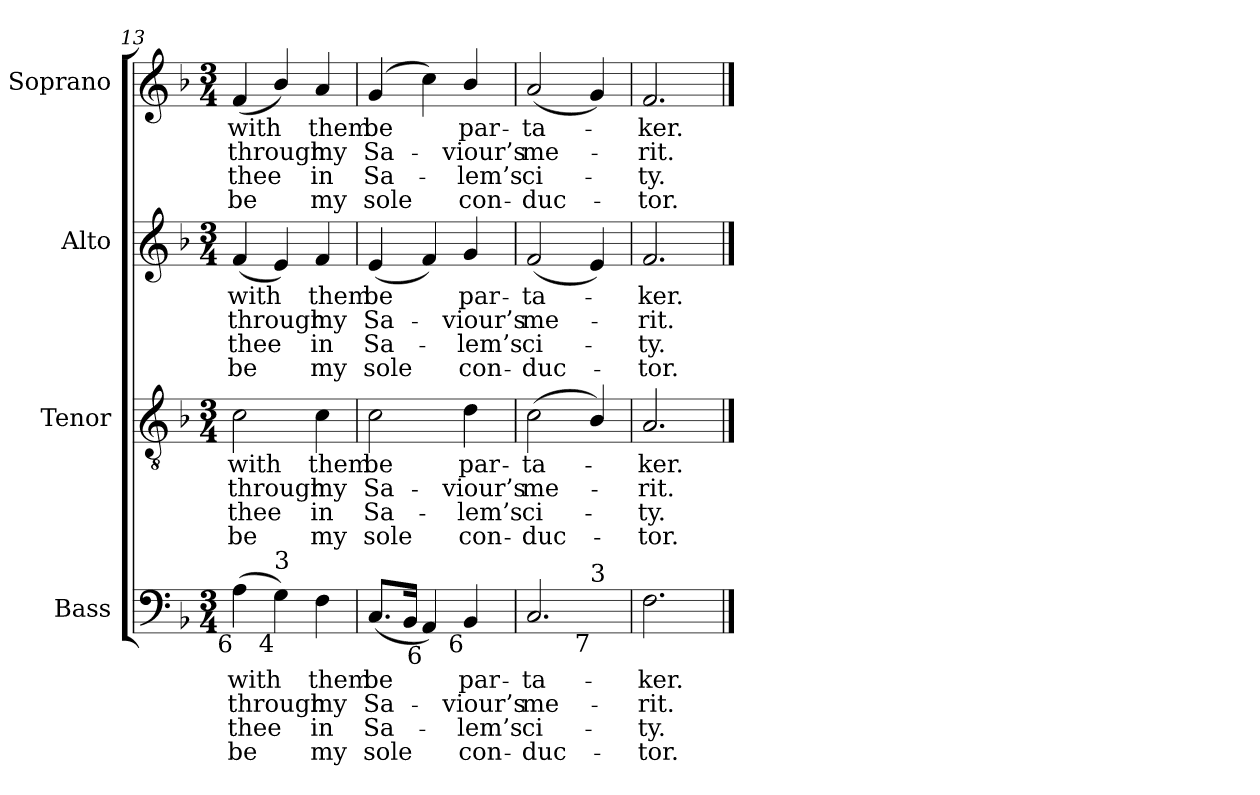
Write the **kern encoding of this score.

**kern	**text	**text	**text	**text	**kern	**text	**text	**text	**text	**kern	**text	**text	**text	**text	**kern	**text	**text	**text	**text
*part4	*part4	*part4	*part4	*part4	*part3	*part3	*part3	*part3	*part3	*part2	*part2	*part2	*part2	*part2	*part1	*part1	*part1	*part1	*part1
*staff4	*staff4	*staff4	*staff4	*staff4	*staff3	*staff3	*staff3	*staff3	*staff3	*staff2	*staff2	*staff2	*staff2	*staff2	*staff1	*staff1	*staff1	*staff1	*staff1
*I"Bass	*	*	*	*	*I"Tenor	*	*	*	*	*I"Alto	*	*	*	*	*I"Soprano	*	*	*	*
*I'B.	*	*	*	*	*I'T.	*	*	*	*	*I'A.	*	*	*	*	*I'S.	*	*	*	*
*clefF4	*	*	*	*	*clefGv2	*	*	*	*	*clefG2	*	*	*	*	*clefG2	*	*	*	*
*	*	*	*	*	*ITrd7c12	*	*	*	*	*	*	*	*	*	*	*	*	*	*
*k[b-]	*	*	*	*	*k[b-]	*	*	*	*	*k[b-]	*	*	*	*	*k[b-]	*	*	*	*
*F:	*	*	*	*	*F:	*	*	*	*	*F:	*	*	*	*	*F:	*	*	*	*
*M3/4	*	*	*	*	*M3/4	*	*	*	*	*M3/4	*	*	*	*	*M3/4	*	*	*	*
=13	=13	=13	=13	=13	=13	=13	=13	=13	=13	=13	=13	=13	=13	=13	=13	=13	=13	=13	=13
!	!LO:LY:b:color=#000000	!LO:LY:b:color=#000000	!LO:LY:b:color=#000000	!LO:LY:b:color=#000000	!	!	!	!	!	!	!	!	!	!	!	!	!	!	!
!	!	!	!	!	!	!LO:LY:b:color=#000000	!LO:LY:b:color=#000000	!LO:LY:b:color=#000000	!LO:LY:b:color=#000000	!	!	!	!	!	!	!	!	!	!
!	!	!	!	!	!	!	!	!	!	!	!LO:LY:b:color=#000000	!LO:LY:b:color=#000000	!LO:LY:b:color=#000000	!LO:LY:b:color=#000000	!	!	!	!	!
!LO:TX:b:rj:t=6	!	!	!	!	!	!	!	!	!	!	!	!	!	!	!	!	!	!	!
!	!	!	!	!	!	!	!	!	!	!	!	!	!	!	!	!LO:LY:b:color=#000000	!LO:LY:b:color=#000000	!LO:LY:b:color=#000000	!LO:LY:b:color=#000000
(4Ai\	with	through	thee	be	2Ci\	with	through	thee	be	(4fi/	with	through	thee	be	(4fi/	with	through	thee	be
!LO:TX:b:rj:t=4	!	!	!	!	!	!	!	!	!	!	!	!	!	!	!	!	!	!	!
!LO:TX:t=3	!	!	!	!	!	!	!	!	!	!	!	!	!	!	!	!	!	!	!
4Gi\)	.	.	.	.	.	.	.	.	.	4ei/)	.	.	.	.	4b-i/)	.	.	.	.
!	!LO:LY:b:color=#000000	!LO:LY:b:color=#000000	!LO:LY:b:color=#000000	!LO:LY:b:color=#000000	!	!	!	!	!	!	!	!	!	!	!	!	!	!	!
!	!	!	!	!	!	!LO:LY:b:color=#000000	!LO:LY:b:color=#000000	!LO:LY:b:color=#000000	!LO:LY:b:color=#000000	!	!	!	!	!	!	!	!	!	!
!	!	!	!	!	!	!	!	!	!	!	!LO:LY:b:color=#000000	!LO:LY:b:color=#000000	!LO:LY:b:color=#000000	!LO:LY:b:color=#000000	!	!	!	!	!
!	!	!	!	!	!	!	!	!	!	!	!	!	!	!	!	!LO:LY:b:color=#000000	!LO:LY:b:color=#000000	!LO:LY:b:color=#000000	!LO:LY:b:color=#000000
4Fi\	them	my	in	my	4Ci\	them	my	in	my	4fi/	them	my	in	my	4ai/	them	my	in	my
=14	=14	=14	=14	=14	=14	=14	=14	=14	=14	=14	=14	=14	=14	=14	=14	=14	=14	=14	=14
!	!LO:LY:b:color=#000000	!LO:LY:b:color=#000000	!LO:LY:b:color=#000000	!LO:LY:b:color=#000000	!	!	!	!	!	!	!	!	!	!	!	!	!	!	!
!	!	!	!	!	!	!LO:LY:b:color=#000000	!LO:LY:b:color=#000000	!LO:LY:b:color=#000000	!LO:LY:b:color=#000000	!	!	!	!	!	!	!	!	!	!
!	!	!	!	!	!	!	!	!	!	!	!LO:LY:b:color=#000000	!LO:LY:b:color=#000000	!LO:LY:b:color=#000000	!LO:LY:b:color=#000000	!	!	!	!	!
!	!	!	!	!	!	!	!	!	!	!	!	!	!	!	!	!LO:LY:b:color=#000000	!LO:LY:b:color=#000000	!LO:LY:b:color=#000000	!LO:LY:b:color=#000000
(8.Ci/L	be	Sa-	Sa-	-sole	2Ci\	be	Sa-	Sa-	-sole	(4ei/	be	Sa-	Sa-	-sole	(4gi/	be	Sa-	Sa-	-sole
16BB-i/Jk	.	.	.	.	.	.	.	.	.	.	.	.	.	.	.	.	.	.	.
!LO:TX:b:rj:t=6	!	!	!	!	!	!	!	!	!	!	!	!	!	!	!	!	!	!	!
4AAi/)	.	.	.	.	.	.	.	.	.	4fi/)	.	.	.	.	4cci\)	.	.	.	.
!	!LO:LY:b:color=#000000	!LO:LY:b:color=#000000	!LO:LY:b:color=#000000	!LO:LY:b:color=#000000	!	!	!	!	!	!	!	!	!	!	!	!	!	!	!
!	!	!	!	!	!	!LO:LY:b:color=#000000	!LO:LY:b:color=#000000	!LO:LY:b:color=#000000	!LO:LY:b:color=#000000	!	!	!	!	!	!	!	!	!	!
!	!	!	!	!	!	!	!	!	!	!	!LO:LY:b:color=#000000	!LO:LY:b:color=#000000	!LO:LY:b:color=#000000	!LO:LY:b:color=#000000	!	!	!	!	!
!LO:TX:b:rj:t=6	!	!	!	!	!	!	!	!	!	!	!	!	!	!	!	!	!	!	!
!	!	!	!	!	!	!	!	!	!	!	!	!	!	!	!	!LO:LY:b:color=#000000	!LO:LY:b:color=#000000	!LO:LY:b:color=#000000	!LO:LY:b:color=#000000
4BB-i/	par-	-viour’s	lem’s	con-	4Di\	par-	-viour’s	lem’s	con-	4gi/	par-	-viour’s	lem’s	con-	4b-i/	par-	-viour’s	lem’s	con-
=15	=15	=15	=15	=15	=15	=15	=15	=15	=15	=15	=15	=15	=15	=15	=15	=15	=15	=15	=15
!	!LO:LY:b:color=#000000	!LO:LY:b:color=#000000	!LO:LY:b:color=#000000	!LO:LY:b:color=#000000	!	!	!	!	!	!	!	!	!	!	!	!	!	!	!
!	!	!	!	!	!	!LO:LY:b:color=#000000	!LO:LY:b:color=#000000	!LO:LY:b:color=#000000	!LO:LY:b:color=#000000	!	!	!	!	!	!	!	!	!	!
!	!	!	!	!	!	!	!	!	!	!	!LO:LY:b:color=#000000	!LO:LY:b:color=#000000	!LO:LY:b:color=#000000	!LO:LY:b:color=#000000	!	!	!	!	!
!LO:TX:b:rj:t=6	!	!	!	!	!	!	!	!	!	!	!	!	!	!	!	!	!	!	!
!LO:TX:t=4	!	!	!	!	!	!	!	!	!	!	!	!	!	!	!	!	!	!	!
!	!	!	!	!	!	!	!	!	!	!	!	!	!	!	!	!LO:LY:b:color=#000000	!LO:LY:b:color=#000000	!LO:LY:b:color=#000000	!LO:LY:b:color=#000000
*^	*	*	*	*	*	*	*	*	*	*	*	*	*	*	*	*	*	*	*
2.Ci/	2ryy	-ta-	me-	-ci-	-duc-	(2Ci\	-ta-	me-	-ci-	-duc-	(2fi/	-ta-	me-	-ci-	-duc-	(2ai/	-ta-	me-	-ci-	-duc-
!	!LO:TX:b:rj:t=7	!	!	!	!	!	!	!	!	!	!	!	!	!	!	!	!	!	!	!
!	!LO:TX:t=3	!	!	!	!	!	!	!	!	!	!	!	!	!	!	!	!	!	!	!
.	4ryy	.	.	.	.	4BB-i/)	.	.	.	.	4ei/)	.	.	.	.	4gi/)	.	.	.	.
*v	*v	*	*	*	*	*	*	*	*	*	*	*	*	*	*	*	*	*	*	*
=16	=16	=16	=16	=16	=16	=16	=16	=16	=16	=16	=16	=16	=16	=16	=16	=16	=16	=16	=16
*^	*	*	*	*	*	*	*	*	*	*	*	*	*	*	*	*	*	*	*
!	!	!LO:LY:b:color=#000000	!LO:LY:b:color=#000000	!LO:LY:b:color=#000000	!LO:LY:b:color=#000000	!	!	!	!	!	!	!	!	!	!	!	!	!	!	!
*v	*v	*	*	*	*	*	*	*	*	*	*	*	*	*	*	*	*	*	*	*
*^	*	*	*	*	*	*	*	*	*	*	*	*	*	*	*	*	*	*	*
!	!	!	!	!	!	!	!LO:LY:b:color=#000000	!LO:LY:b:color=#000000	!LO:LY:b:color=#000000	!LO:LY:b:color=#000000	!	!	!	!	!	!	!	!	!	!
*v	*v	*	*	*	*	*	*	*	*	*	*	*	*	*	*	*	*	*	*	*
*^	*	*	*	*	*	*	*	*	*	*	*	*	*	*	*	*	*	*	*
!	!	!	!	!	!	!	!	!	!	!	!	!LO:LY:b:color=#000000	!LO:LY:b:color=#000000	!LO:LY:b:color=#000000	!LO:LY:b:color=#000000	!	!	!	!	!
*v	*v	*	*	*	*	*	*	*	*	*	*	*	*	*	*	*	*	*	*	*
*^	*	*	*	*	*	*	*	*	*	*	*	*	*	*	*	*	*	*	*
!	!	!	!	!	!	!	!	!	!	!	!	!	!	!	!	!	!LO:LY:b:color=#000000	!LO:LY:b:color=#000000	!LO:LY:b:color=#000000	!LO:LY:b:color=#000000
*v	*v	*	*	*	*	*	*	*	*	*	*	*	*	*	*	*	*	*	*	*
2.Fi\	-ker.	-rit.	-ty.	tor.	2.AAi/	-ker.	-rit.	-ty.	tor.	2.fi/	-ker.	-rit.	-ty.	tor.	2.fi/	-ker.	-rit.	-ty.	tor.
==	==	==	==	==	==	==	==	==	==	==	==	==	==	==	==	==	==	==	==
*-	*-	*-	*-	*-	*-	*-	*-	*-	*-	*-	*-	*-	*-	*-	*-	*-	*-	*-	*-
